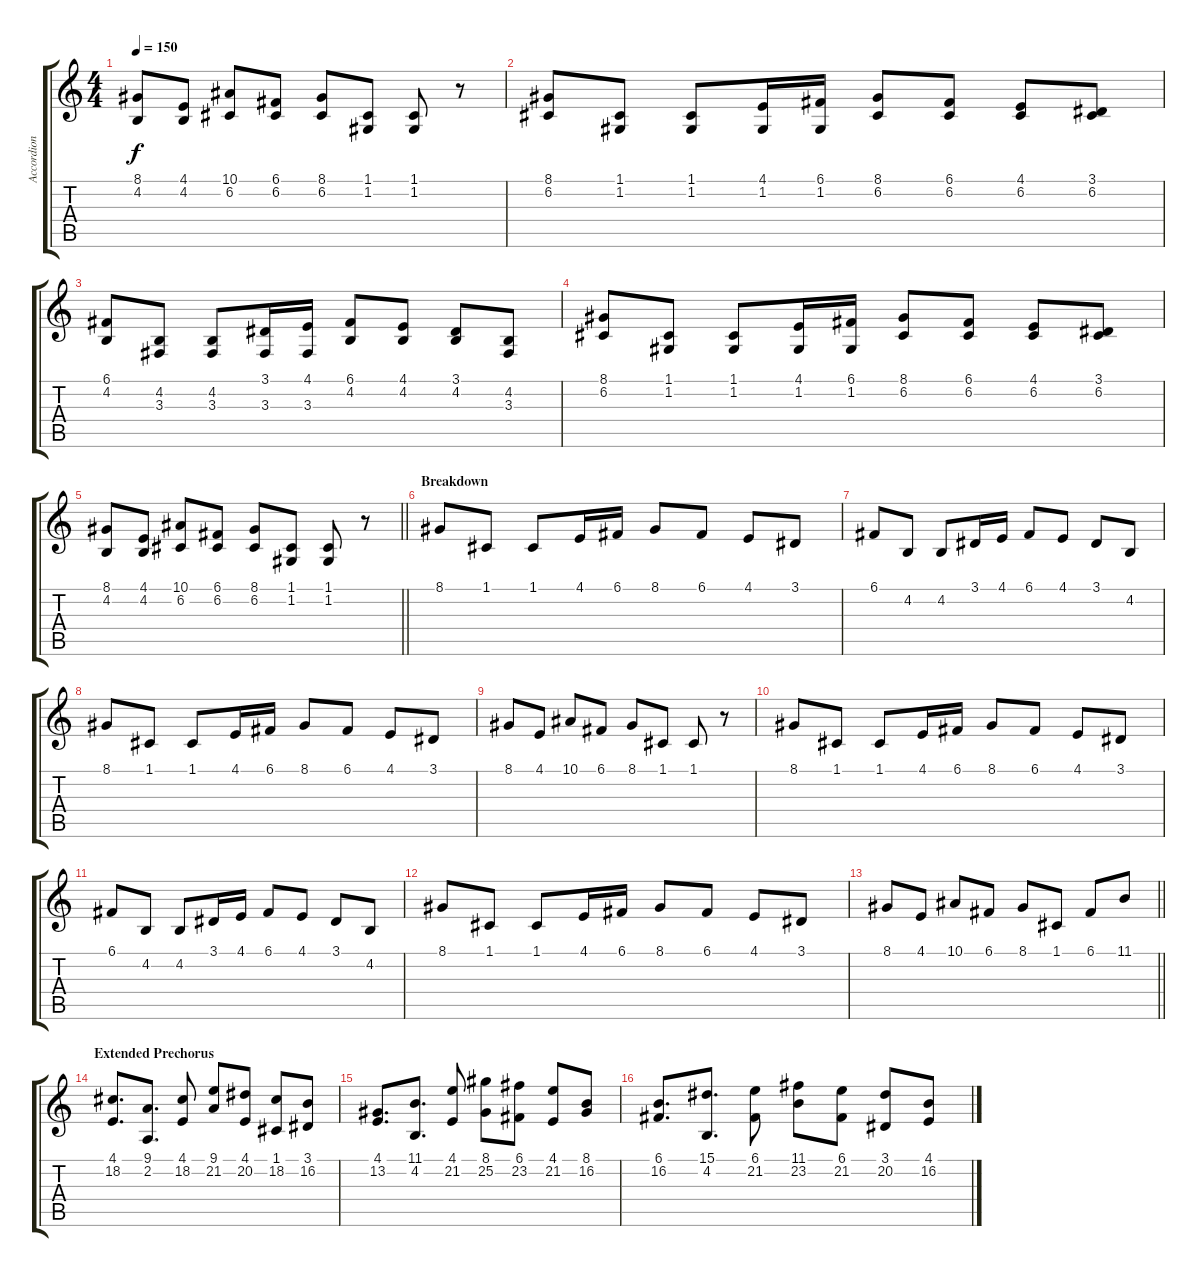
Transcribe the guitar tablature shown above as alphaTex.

\track ("Accordion" "Accordion") {instrument accordion}
\staff {score tabs}
\tuning (C4 G3 Eb3 Bb2 F2 C2) {hide}
\ts (4 4)
\tempo 150
\clef g2
\ks c
(8.1 4.2).8{dy f} (4.1 4.2).8 (10.1 6.2).8 (6.1 6.2).8 (8.1 6.2).8 (1.1 1.2).8 (1.1 1.2).8 r.8 |
(8.1 6.2).8 (1.1 1.2).8 (1.1 1.2).8 (4.1 1.2).16 (6.1 1.2).16 (8.1 6.2).8 (6.1 6.2).8 (4.1 6.2).8 (3.1 6.2).8 |
(6.1 4.2).8 (4.2 3.3).8 (4.2 3.3).8 (3.1 3.3).16 (4.1 3.3).16 (6.1 4.2).8 (4.1 4.2).8 (3.1 4.2).8 (4.2 3.3).8 |
(8.1 6.2).8 (1.1 1.2).8 (1.1 1.2).8 (4.1 1.2).16 (6.1 1.2).16 (8.1 6.2).8 (6.1 6.2).8 (4.1 6.2).8 (3.1 6.2).8 |
\barLineRight lightlight
(8.1 4.2).8 (4.1 4.2).8 (10.1 6.2).8 (6.1 6.2).8 (8.1 6.2).8 (1.1 1.2).8 (1.1 1.2).8 r.8 |
\section ("" "Breakdown")
8.1.8 1.1.8 1.1.8 4.1.16 6.1.16 8.1.8 6.1.8 4.1.8 3.1.8 |
6.1.8 4.2.8 4.2.8 3.1.16 4.1.16 6.1.8 4.1.8 3.1.8 4.2.8 |
8.1.8 1.1.8 1.1.8 4.1.16 6.1.16 8.1.8 6.1.8 4.1.8 3.1.8 |
8.1.8 4.1.8 10.1.8 6.1.8 8.1.8 1.1.8 1.1.8 r.8 |
8.1.8 1.1.8 1.1.8 4.1.16 6.1.16 8.1.8 6.1.8 4.1.8 3.1.8 |
6.1.8 4.2.8 4.2.8 3.1.16 4.1.16 6.1.8 4.1.8 3.1.8 4.2.8 |
8.1.8 1.1.8 1.1.8 4.1.16 6.1.16 8.1.8 6.1.8 4.1.8 3.1.8 |
\barLineRight lightlight
8.1.8 4.1.8 10.1.8 6.1.8 8.1.8 1.1.8 6.1.8 11.1.8 |
\section ("" "Extended Prechorus")
(4.1 18.2).8{d} (9.1 2.2).8{d} (4.1 18.2).8 (9.1 21.2).8 (4.1 20.2).8 (1.1 18.2).8 (3.1 16.2).8 |
(4.1 13.2).8{d} (11.1 4.2).8{d} (4.1 21.2).8 (8.1 25.2).8 (6.1 23.2).8 (4.1 21.2).8 (8.1 16.2).8 |
(6.1 16.2).8{d} (15.1 4.2).8{d} (6.1 21.2).8 (11.1 23.2).8 (6.1 21.2).8 (3.1 20.2).8 (4.1 16.2).8
